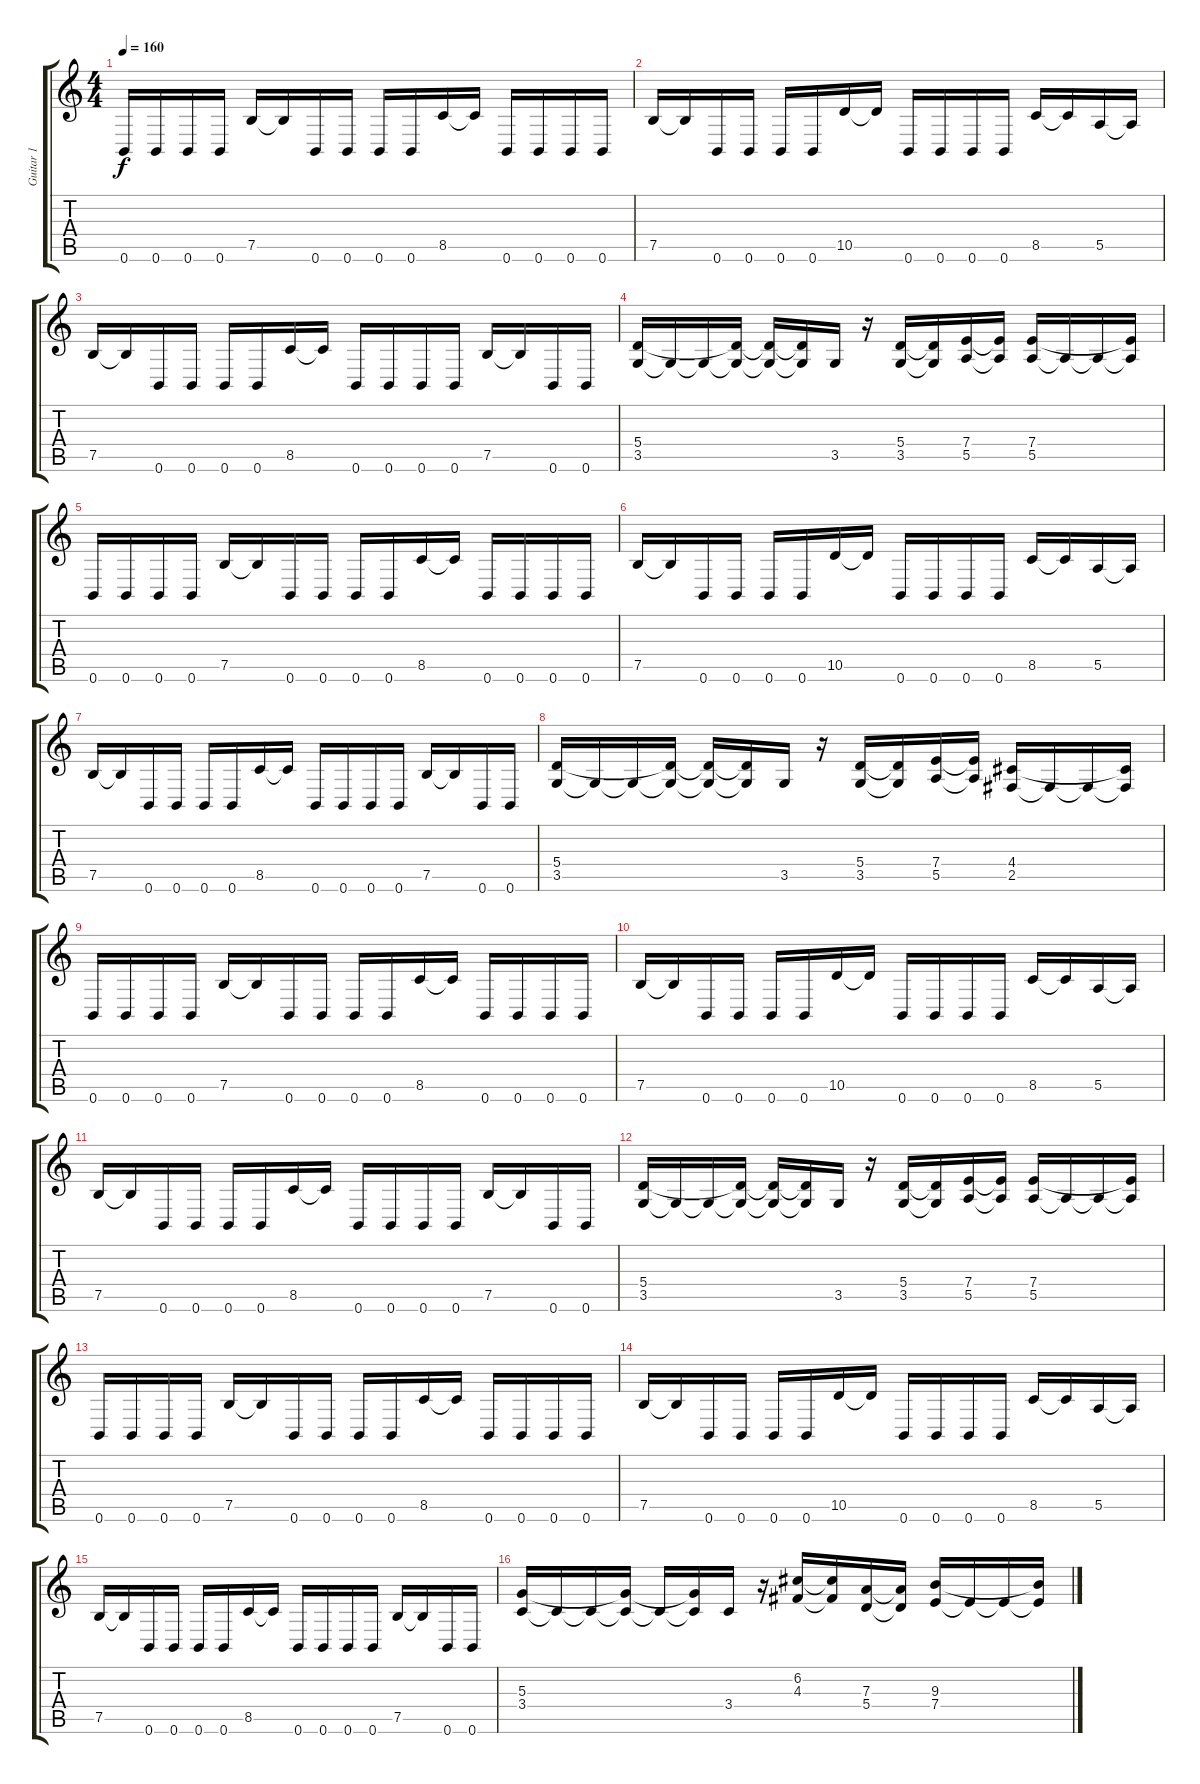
\track ("Guitar 1" "Guitar 1") {instrument distortionguitar}
\staff {score tabs}
\tuning (B3 G3 D3 A2 E2 B1) {hide}
\ts (4 4)
\tempo 160
\clef g2
\ks c
0.6.16{dy f} 0.6.16 0.6.16 0.6.16 7.5.16 7.5{t}.16 0.6.16 0.6.16 0.6.16 0.6.16 8.5.16 8.5{t}.16 0.6.16 0.6.16 0.6.16 0.6.16 |
7.5.16 7.5{t}.16 0.6.16 0.6.16 0.6.16 0.6.16 10.5.16 10.5{t}.16 0.6.16 0.6.16 0.6.16 0.6.16 8.5.16 8.5{t}.16 5.5.16 5.5{t}.16 |
7.5.16 7.5{t}.16 0.6.16 0.6.16 0.6.16 0.6.16 8.5.16 8.5{t}.16 0.6.16 0.6.16 0.6.16 0.6.16 7.5.16 7.5{t}.16 0.6.16 0.6.16 |
(5.4 3.5).16 3.5{t}.16 3.5{t}.16 (5.4{t} 3.5{t}).16 (5.4{t} 3.5{t}).16 (5.4{t} 3.5{t}).16 3.5.16 r.16 (5.4 3.5).16 (5.4{t} 3.5{t}).16 (7.4 5.5).16 (7.4{t} 5.5{t}).16 (7.4 5.5).16 5.5{t}.16 5.5{t}.16 (7.4{t} 5.5{t}).16 |
0.6.16 0.6.16 0.6.16 0.6.16 7.5.16 7.5{t}.16 0.6.16 0.6.16 0.6.16 0.6.16 8.5.16 8.5{t}.16 0.6.16 0.6.16 0.6.16 0.6.16 |
7.5.16 7.5{t}.16 0.6.16 0.6.16 0.6.16 0.6.16 10.5.16 10.5{t}.16 0.6.16 0.6.16 0.6.16 0.6.16 8.5.16 8.5{t}.16 5.5.16 5.5{t}.16 |
7.5.16 7.5{t}.16 0.6.16 0.6.16 0.6.16 0.6.16 8.5.16 8.5{t}.16 0.6.16 0.6.16 0.6.16 0.6.16 7.5.16 7.5{t}.16 0.6.16 0.6.16 |
(5.4 3.5).16 3.5{t}.16 3.5{t}.16 (5.4{t} 3.5{t}).16 (5.4{t} 3.5{t}).16 (5.4{t} 3.5{t}).16 3.5.16 r.16 (5.4 3.5).16 (5.4{t} 3.5{t}).16 (7.4 5.5).16 (7.4{t} 5.5{t}).16 (4.4 2.5).16 2.5{t}.16 2.5{t}.16 (4.4{t} 2.5{t}).16 |
0.6.16 0.6.16 0.6.16 0.6.16 7.5.16 7.5{t}.16 0.6.16 0.6.16 0.6.16 0.6.16 8.5.16 8.5{t}.16 0.6.16 0.6.16 0.6.16 0.6.16 |
7.5.16 7.5{t}.16 0.6.16 0.6.16 0.6.16 0.6.16 10.5.16 10.5{t}.16 0.6.16 0.6.16 0.6.16 0.6.16 8.5.16 8.5{t}.16 5.5.16 5.5{t}.16 |
7.5.16 7.5{t}.16 0.6.16 0.6.16 0.6.16 0.6.16 8.5.16 8.5{t}.16 0.6.16 0.6.16 0.6.16 0.6.16 7.5.16 7.5{t}.16 0.6.16 0.6.16 |
(5.4 3.5).16 3.5{t}.16 3.5{t}.16 (5.4{t} 3.5{t}).16 (5.4{t} 3.5{t}).16 (5.4{t} 3.5{t}).16 3.5.16 r.16 (5.4 3.5).16 (5.4{t} 3.5{t}).16 (7.4 5.5).16 (7.4{t} 5.5{t}).16 (7.4 5.5).16 5.5{t}.16 5.5{t}.16 (7.4{t} 5.5{t}).16 |
0.6.16 0.6.16 0.6.16 0.6.16 7.5.16 7.5{t}.16 0.6.16 0.6.16 0.6.16 0.6.16 8.5.16 8.5{t}.16 0.6.16 0.6.16 0.6.16 0.6.16 |
7.5.16 7.5{t}.16 0.6.16 0.6.16 0.6.16 0.6.16 10.5.16 10.5{t}.16 0.6.16 0.6.16 0.6.16 0.6.16 8.5.16 8.5{t}.16 5.5.16 5.5{t}.16 |
7.5.16 7.5{t}.16 0.6.16 0.6.16 0.6.16 0.6.16 8.5.16 8.5{t}.16 0.6.16 0.6.16 0.6.16 0.6.16 7.5.16 7.5{t}.16 0.6.16 0.6.16 |
(5.3 3.4).16 3.4{t}.16 3.4{t}.16 (5.3{t} 3.4{t}).16 3.4{t}.16 (5.3{t} 3.4{t}).16 3.4.16 r.16 (6.2 4.3).16 (6.2{t} 4.3{t}).16 (7.3 5.4).16 (7.3{t} 5.4{t}).16 (9.3 7.4).16 7.4{t}.16 7.4{t}.16 (9.3{t} 7.4{t}).16
